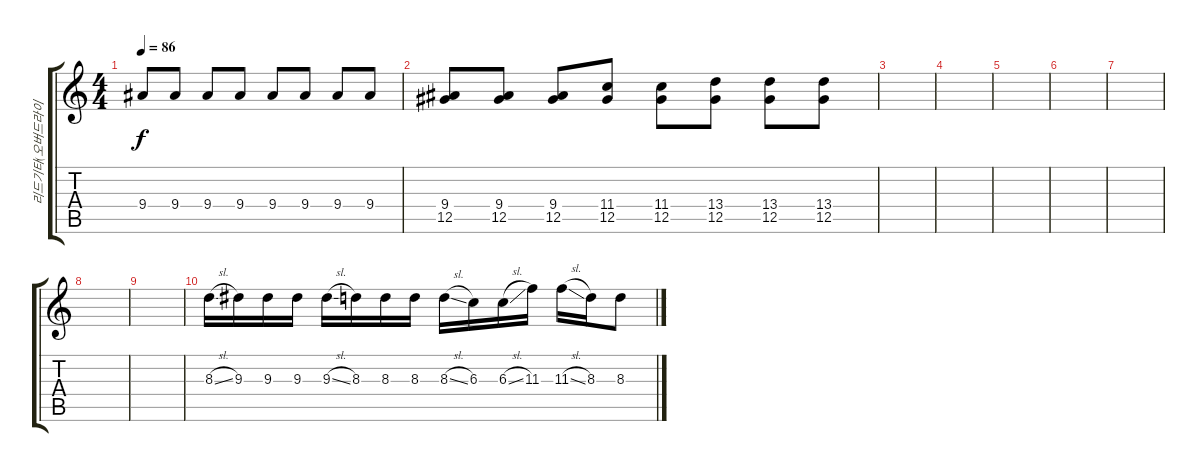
\track ("리드기타(오버드라이브)" "리드기타(오버드라이") {instrument overdrivenguitar}
\staff {score tabs}
\tuning (Eb4 Bb3 Gb3 Db3 Ab2 Eb2) {hide}
\ts (4 4)
\tempo 86
\clef g2
\ks c
9.4.8{dy f} 9.4.8 9.4.8 9.4.8 9.4.8 9.4.8 9.4.8 9.4.8 |
(9.4 12.5).8 (9.4 12.5).8 (9.4 12.5).8 (11.4 12.5).8 (11.4 12.5).8 (13.4 12.5).8 (13.4 12.5).8 (13.4 12.5).8 |
|
|
|
|
|
|
|
8.3{sl}.16 9.3.16 9.3.16 9.3.16 9.3{sl}.16 8.3.16 8.3.16 8.3.16 8.3{sl}.16 6.3.16 6.3{sl}.16 11.3.16 11.3{sl}.16 8.3.16 8.3.8
